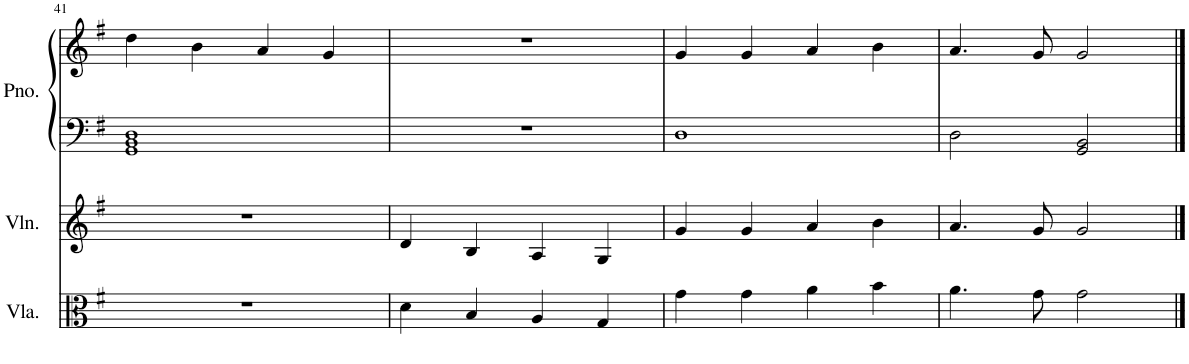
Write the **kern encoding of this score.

**kern	**kern	**kern	**kern
*part3	*part2	*part1	*part1
*staff4	*staff3	*staff2	*staff1
*I"Viola	*I"Violin	*I"Piano	*
*I'Vla.	*I'Vln.	*I'Pno.	*
!!LO:PB:g=z
*clefC3	*clefG2	*clefF4	*clefG2
*k[f#]	*k[f#]	*k[f#]	*k[f#]
*M4/4	*M4/4	*M4/4	*M4/4
=41	=41	=41	=41
1r	1r	1GG 1BB 1D	4dd\
.	.	.	4b\
.	.	.	4a/
.	.	.	4g/
=42	=42	=42	=42
4d\	4d/	1r	1r
4B/	4B/	.	.
4A/	4A/	.	.
4G/	4G/	.	.
=43	=43	=43	=43
4g\	4g/	1D	4g/
4g\	4g/	.	4g/
4a\	4a/	.	4a/
4b\	4b\	.	4b\
=44	=44	=44	=44
4.a\	4.a/	2D\	4.a/
8g\	8g/	.	8g/
2g\	2g/	2GG/ 2BB/	2g/
==	==	==	==
*-	*-	*-	*-
